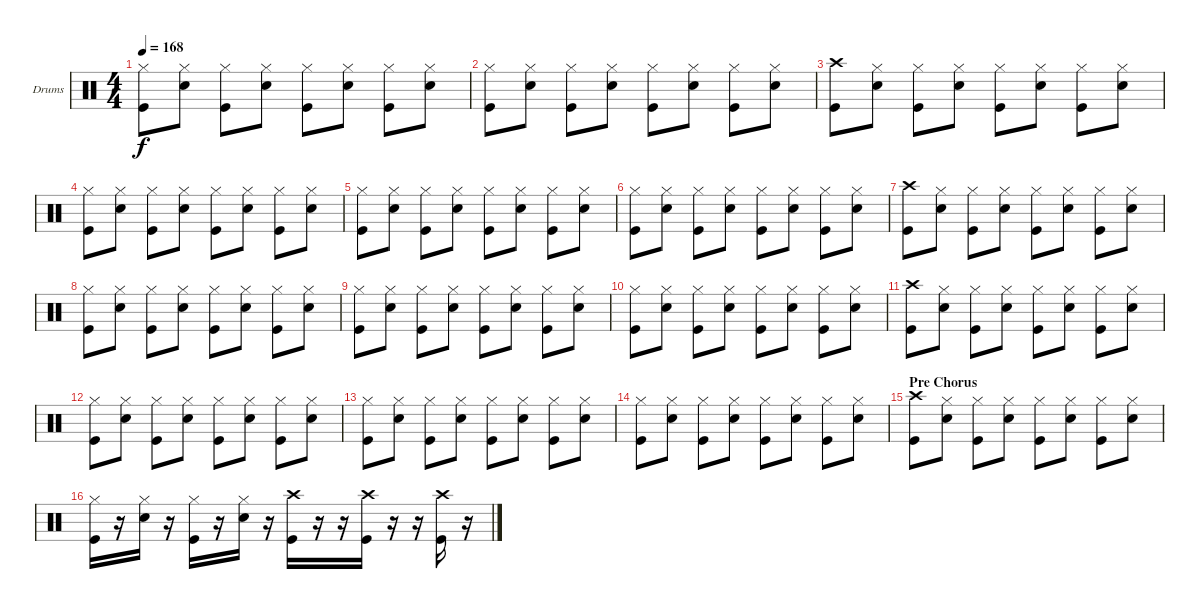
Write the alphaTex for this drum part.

\bracketExtendMode groupsimilarinstruments
\firstSystemTrackNameOrientation horizontal
\otherSystemsTrackNameOrientation horizontal
\track ("Drumkit" "Drums") {instrument percussion}
\staff {score}
\articulation defaults
\ts (4 4)
\tempo 168
\clef neutral
\ks c
("Hi-Hat (closed)" "Kick (hit)").8{dy f} ("Hi-Hat (closed)" "Snare (hit) 2").8 ("Hi-Hat (closed)" "Kick (hit)").8 ("Hi-Hat (closed)" "Snare (hit) 2").8 ("Hi-Hat (closed)" "Kick (hit)").8 ("Hi-Hat (closed)" "Snare (hit) 2").8 ("Hi-Hat (closed)" "Kick (hit)").8 ("Hi-Hat (closed)" "Snare (hit) 2").8 |
("Hi-Hat (closed)" "Kick (hit)").8 ("Hi-Hat (closed)" "Snare (hit) 2").8 ("Hi-Hat (closed)" "Kick (hit)").8 ("Hi-Hat (closed)" "Snare (hit) 2").8 ("Hi-Hat (closed)" "Kick (hit)").8 ("Hi-Hat (closed)" "Snare (hit) 2").8 ("Hi-Hat (closed)" "Kick (hit)").8 ("Hi-Hat (closed)" "Snare (hit) 2").8 |
("Crash high (hit)" "Kick (hit)").8 ("Hi-Hat (closed)" "Snare (hit) 2").8 ("Hi-Hat (closed)" "Kick (hit)").8 ("Hi-Hat (closed)" "Snare (hit) 2").8 ("Hi-Hat (closed)" "Kick (hit)").8 ("Hi-Hat (closed)" "Snare (hit) 2").8 ("Hi-Hat (closed)" "Kick (hit)").8 ("Hi-Hat (closed)" "Snare (hit) 2").8 |
("Hi-Hat (closed)" "Kick (hit)").8 ("Hi-Hat (closed)" "Snare (hit) 2").8 ("Hi-Hat (closed)" "Kick (hit)").8 ("Hi-Hat (closed)" "Snare (hit) 2").8 ("Hi-Hat (closed)" "Kick (hit)").8 ("Hi-Hat (closed)" "Snare (hit) 2").8 ("Hi-Hat (closed)" "Kick (hit)").8 ("Hi-Hat (closed)" "Snare (hit) 2").8 |
("Hi-Hat (closed)" "Kick (hit)").8 ("Hi-Hat (closed)" "Snare (hit) 2").8 ("Hi-Hat (closed)" "Kick (hit)").8 ("Hi-Hat (closed)" "Snare (hit) 2").8 ("Hi-Hat (closed)" "Kick (hit)").8 ("Hi-Hat (closed)" "Snare (hit) 2").8 ("Hi-Hat (closed)" "Kick (hit)").8 ("Hi-Hat (closed)" "Snare (hit) 2").8 |
("Hi-Hat (closed)" "Kick (hit)").8 ("Hi-Hat (closed)" "Snare (hit) 2").8 ("Hi-Hat (closed)" "Kick (hit)").8 ("Hi-Hat (closed)" "Snare (hit) 2").8 ("Hi-Hat (closed)" "Kick (hit)").8 ("Hi-Hat (closed)" "Snare (hit) 2").8 ("Hi-Hat (closed)" "Kick (hit)").8 ("Hi-Hat (closed)" "Snare (hit) 2").8 |
("Crash high (hit)" "Kick (hit)").8 ("Hi-Hat (closed)" "Snare (hit) 2").8 ("Hi-Hat (closed)" "Kick (hit)").8 ("Hi-Hat (closed)" "Snare (hit) 2").8 ("Hi-Hat (closed)" "Kick (hit)").8 ("Hi-Hat (closed)" "Snare (hit) 2").8 ("Hi-Hat (closed)" "Kick (hit)").8 ("Hi-Hat (closed)" "Snare (hit) 2").8 |
("Hi-Hat (closed)" "Kick (hit)").8 ("Hi-Hat (closed)" "Snare (hit) 2").8 ("Hi-Hat (closed)" "Kick (hit)").8 ("Hi-Hat (closed)" "Snare (hit) 2").8 ("Hi-Hat (closed)" "Kick (hit)").8 ("Hi-Hat (closed)" "Snare (hit) 2").8 ("Hi-Hat (closed)" "Kick (hit)").8 ("Hi-Hat (closed)" "Snare (hit) 2").8 |
("Hi-Hat (closed)" "Kick (hit)").8 ("Hi-Hat (closed)" "Snare (hit) 2").8 ("Hi-Hat (closed)" "Kick (hit)").8 ("Hi-Hat (closed)" "Snare (hit) 2").8 ("Hi-Hat (closed)" "Kick (hit)").8 ("Hi-Hat (closed)" "Snare (hit) 2").8 ("Hi-Hat (closed)" "Kick (hit)").8 ("Hi-Hat (closed)" "Snare (hit) 2").8 |
("Hi-Hat (closed)" "Kick (hit)").8 ("Hi-Hat (closed)" "Snare (hit) 2").8 ("Hi-Hat (closed)" "Kick (hit)").8 ("Hi-Hat (closed)" "Snare (hit) 2").8 ("Hi-Hat (closed)" "Kick (hit)").8 ("Hi-Hat (closed)" "Snare (hit) 2").8 ("Hi-Hat (closed)" "Kick (hit)").8 ("Hi-Hat (closed)" "Snare (hit) 2").8 |
("Crash high (hit)" "Kick (hit)").8 ("Hi-Hat (closed)" "Snare (hit) 2").8 ("Hi-Hat (closed)" "Kick (hit)").8 ("Hi-Hat (closed)" "Snare (hit) 2").8 ("Hi-Hat (closed)" "Kick (hit)").8 ("Hi-Hat (closed)" "Snare (hit) 2").8 ("Hi-Hat (closed)" "Kick (hit)").8 ("Hi-Hat (closed)" "Snare (hit) 2").8 |
("Hi-Hat (closed)" "Kick (hit)").8 ("Hi-Hat (closed)" "Snare (hit) 2").8 ("Hi-Hat (closed)" "Kick (hit)").8 ("Hi-Hat (closed)" "Snare (hit) 2").8 ("Hi-Hat (closed)" "Kick (hit)").8 ("Hi-Hat (closed)" "Snare (hit) 2").8 ("Hi-Hat (closed)" "Kick (hit)").8 ("Hi-Hat (closed)" "Snare (hit) 2").8 |
("Hi-Hat (closed)" "Kick (hit)").8 ("Hi-Hat (closed)" "Snare (hit) 2").8 ("Hi-Hat (closed)" "Kick (hit)").8 ("Hi-Hat (closed)" "Snare (hit) 2").8 ("Hi-Hat (closed)" "Kick (hit)").8 ("Hi-Hat (closed)" "Snare (hit) 2").8 ("Hi-Hat (closed)" "Kick (hit)").8 ("Hi-Hat (closed)" "Snare (hit) 2").8 |
("Hi-Hat (closed)" "Kick (hit)").8 ("Hi-Hat (closed)" "Snare (hit) 2").8 ("Hi-Hat (closed)" "Kick (hit)").8 ("Hi-Hat (closed)" "Snare (hit) 2").8 ("Hi-Hat (closed)" "Kick (hit)").8 ("Hi-Hat (closed)" "Snare (hit) 2").8 ("Hi-Hat (closed)" "Kick (hit)").8 ("Hi-Hat (closed)" "Snare (hit) 2").8 |
\section ("" "Pre Chorus")
("Crash high (hit)" "Kick (hit)").8 ("Hi-Hat (closed)" "Snare (hit) 2").8 ("Hi-Hat (closed)" "Kick (hit)").8 ("Hi-Hat (closed)" "Snare (hit) 2").8 ("Hi-Hat (closed)" "Kick (hit)").8 ("Hi-Hat (closed)" "Snare (hit) 2").8 ("Hi-Hat (closed)" "Kick (hit)").8 ("Hi-Hat (closed)" "Snare (hit) 2").8 |
("Hi-Hat (closed)" "Kick (hit)").16 r.16 ("Hi-Hat (closed)" "Snare (hit) 2").16 r.16 ("Hi-Hat (closed)" "Kick (hit)").16 r.16 ("Hi-Hat (closed)" "Snare (hit) 2").16 r.16 ("Crash high (hit)" "Kick (hit)").16 r.16 r.16 ("Crash high (hit)" "Kick (hit)").16 r.16 r.16 ("Crash high (hit)" "Kick (hit)").16 r.16
